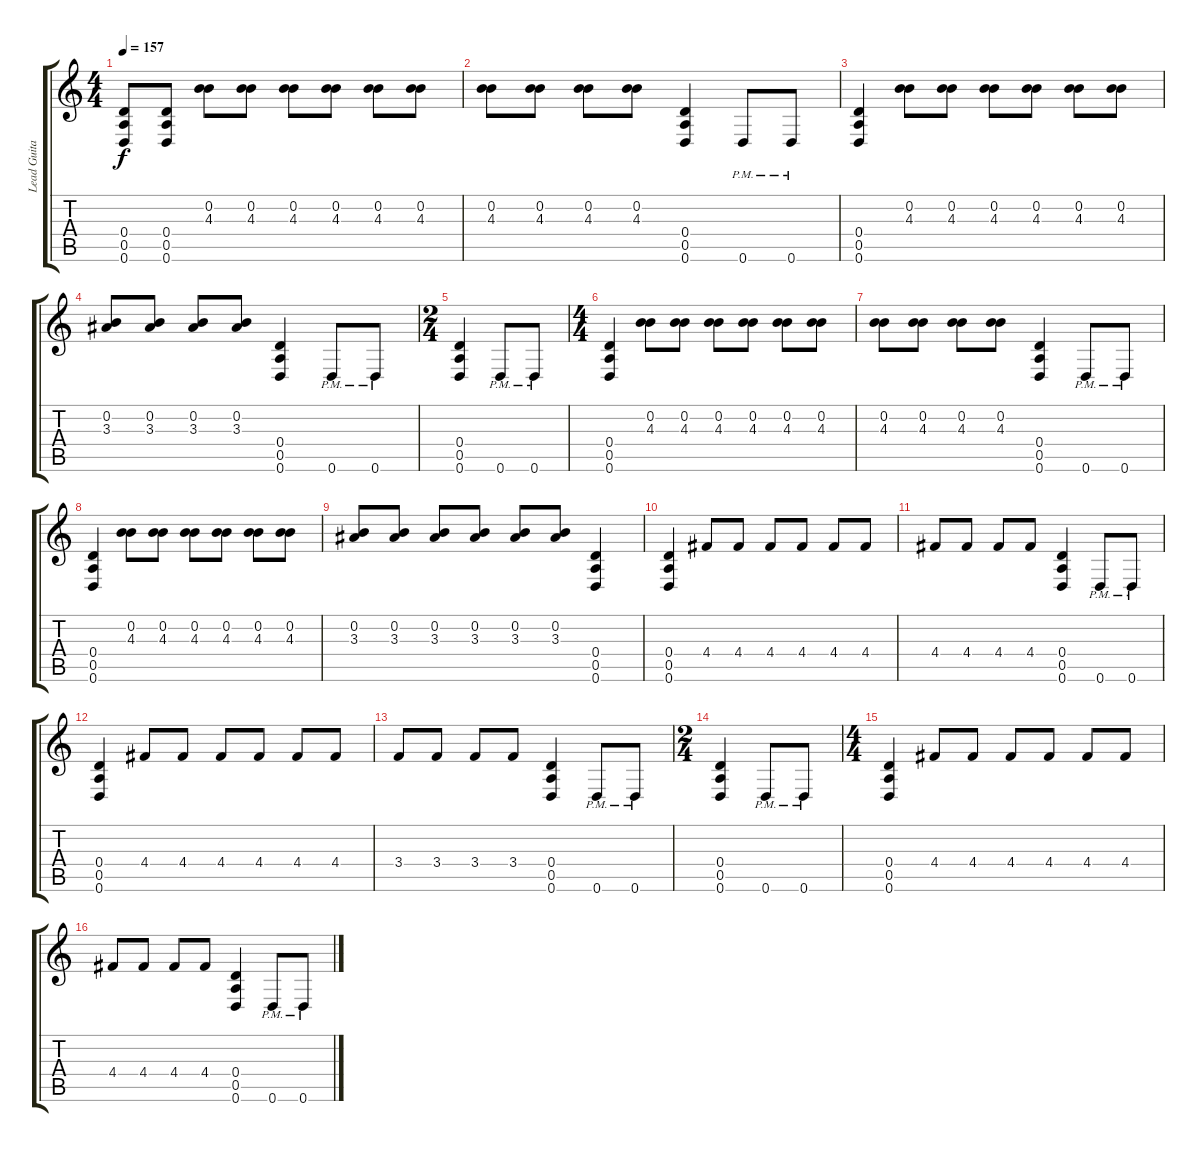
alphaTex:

\track ("Lead Guitar" "Lead Guita") {instrument overdrivenguitar}
\staff {score tabs}
\tuning (E4 B3 G3 D3 A2 D2) {hide}
\ts (4 4)
\tempo 157
\clef g2
\ks c
(0.4 0.5 0.6).8{dy f} (0.4 0.5 0.6).8 (0.2 4.3).8 (0.2 4.3).8 (0.2 4.3).8 (0.2 4.3).8 (0.2 4.3).8 (0.2 4.3).8 |
(0.2 4.3).8 (0.2 4.3).8 (0.2 4.3).8 (0.2 4.3).8 (0.4 0.5 0.6).4 0.6{pm}.8 0.6{pm}.8 |
(0.4 0.5 0.6).4 (0.2 4.3).8 (0.2 4.3).8 (0.2 4.3).8 (0.2 4.3).8 (0.2 4.3).8 (0.2 4.3).8 |
(0.2 3.3).8 (0.2 3.3).8 (0.2 3.3).8 (0.2 3.3).8 (0.4 0.5 0.6).4 0.6{pm}.8 0.6{pm}.8 |
\ts (2 4)
(0.4 0.5 0.6).4 0.6{pm}.8 0.6{pm}.8 |
\ts (4 4)
(0.4 0.5 0.6).4 (0.2 4.3).8 (0.2 4.3).8 (0.2 4.3).8 (0.2 4.3).8 (0.2 4.3).8 (0.2 4.3).8 |
(0.2 4.3).8 (0.2 4.3).8 (0.2 4.3).8 (0.2 4.3).8 (0.4 0.5 0.6).4 0.6{pm}.8 0.6{pm}.8 |
(0.4 0.5 0.6).4 (0.2 4.3).8 (0.2 4.3).8 (0.2 4.3).8 (0.2 4.3).8 (0.2 4.3).8 (0.2 4.3).8 |
(0.2 3.3).8 (0.2 3.3).8 (0.2 3.3).8 (0.2 3.3).8 (0.2 3.3).8 (0.2 3.3).8 (0.4 0.5 0.6).4 |
(0.4 0.5 0.6).4 4.4.8 4.4.8 4.4.8 4.4.8 4.4.8 4.4.8 |
4.4.8 4.4.8 4.4.8 4.4.8 (0.4 0.5 0.6).4 0.6{pm}.8 0.6{pm}.8 |
(0.4 0.5 0.6).4 4.4.8 4.4.8 4.4.8 4.4.8 4.4.8 4.4.8 |
3.4.8 3.4.8 3.4.8 3.4.8 (0.4 0.5 0.6).4 0.6{pm}.8 0.6{pm}.8 |
\ts (2 4)
(0.4 0.5 0.6).4 0.6{pm}.8 0.6{pm}.8 |
\ts (4 4)
(0.4 0.5 0.6).4 4.4.8 4.4.8 4.4.8 4.4.8 4.4.8 4.4.8 |
4.4.8 4.4.8 4.4.8 4.4.8 (0.4 0.5 0.6).4 0.6{pm}.8 0.6{pm}.8
